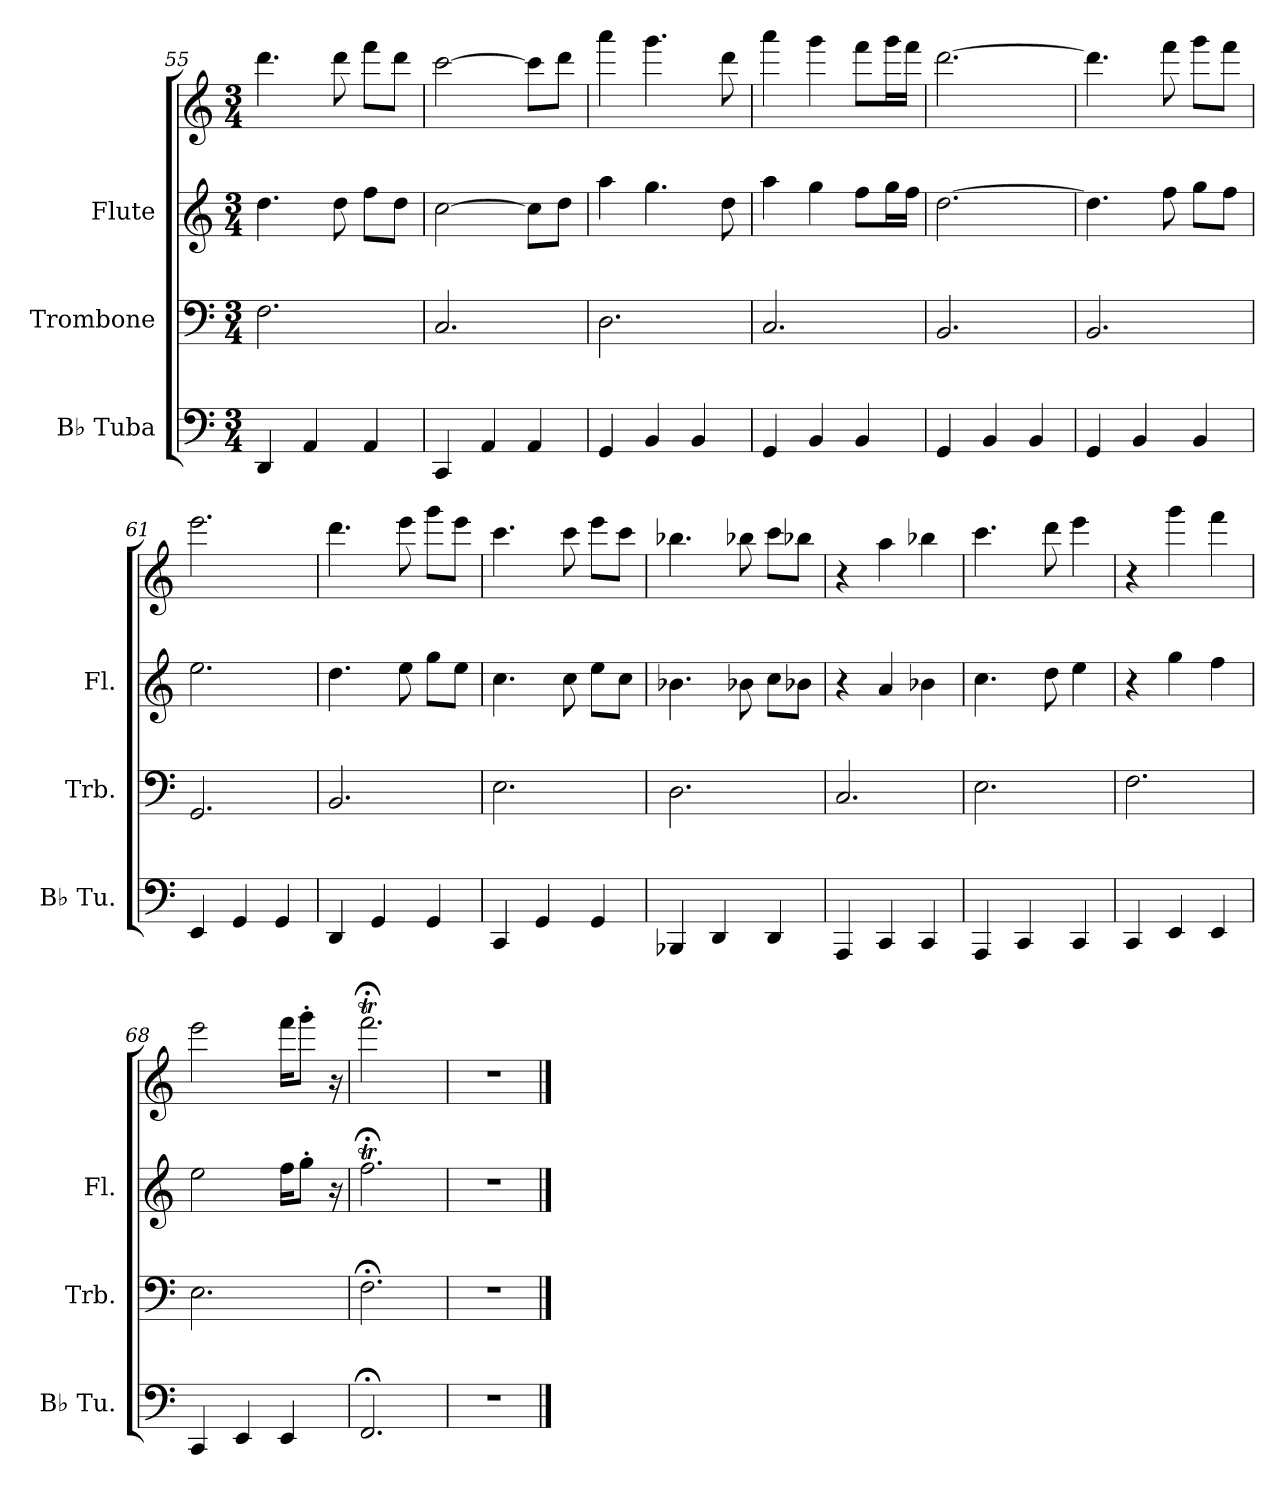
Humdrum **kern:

**kern	**kern	**kern	**kern
*part3	*part2	*part1	*part1
*staff4	*staff3	*staff2	*staff1
*I"B♭ Tuba	*I"Trombone	*I"Flute	*
*I'B♭ Tu.	*I'Trb.	*I'Fl.	*
*clefF4	*clefF4	*clefG2	*clefG2
*k[]	*k[]	*k[]	*k[]
*C:	*C:	*C:	*C:
*M3/4	*M3/4	*M3/4	*M3/4
=55	=55	=55	=55
4DD/	2.F\	4.dd\	4.ddd\
4AA/	.	.	.
.	.	8dd\	8ddd\
4AA/	.	8ff\L	8fff\L
.	.	8dd\J	8ddd\J
!!LO:LB:g=z
=56	=56	=56	=56
4CC/	2.C/	[2cc\	[2ccc\
4AA/	.	.	.
4AA/	.	8cc\L]	8ccc\L]
.	.	8dd\J	8ddd\J
=57	=57	=57	=57
4GG/	2.D\	4aa\	4aaa\
4BB/	.	4.gg\	4.ggg\
4BB/	.	.	.
.	.	8dd\	8ddd\
=58	=58	=58	=58
4GG/	2.C/	4aa\	4aaa\
4BB/	.	4gg\	4ggg\
4BB/	.	8ff\L	8fff\L
.	.	16gg\L	16ggg\L
.	.	16ff\JJ	16fff\JJ
=59	=59	=59	=59
4GG/	2.BB/	[2.dd\	[2.ddd\
4BB/	.	.	.
4BB/	.	.	.
=60	=60	=60	=60
4GG/	2.BB/	4.dd\]	4.ddd\]
4BB/	.	.	.
.	.	8ff\	8fff\
4BB/	.	8gg\L	8ggg\L
.	.	8ff\J	8fff\J
!!LO:LB:g=z
=61	=61	=61	=61
4EE/	2.GG/	2.ee\	2.eee\
4GG/	.	.	.
4GG/	.	.	.
=62	=62	=62	=62
4DD/	2.BB/	4.dd\	4.ddd\
4GG/	.	.	.
.	.	8ee\	8eee\
4GG/	.	8gg\L	8ggg\L
.	.	8ee\J	8eee\J
=63	=63	=63	=63
4CC/	2.E\	4.cc\	4.ccc\
4GG/	.	.	.
.	.	8cc\	8ccc\
4GG/	.	8ee\L	8eee\L
.	.	8cc\J	8ccc\J
=64	=64	=64	=64
4BBB-X/	2.D\	4.b-X\	4.bb-X\
4DD/	.	.	.
.	.	8b-X\	8bb-X\
4DD/	.	8cc\L	8ccc\L
.	.	8b-X\J	8bb-X\J
=65	=65	=65	=65
4AAA/	2.C/	4r	4r
4CC/	.	4a/	4aa\
4CC/	.	4b-X\	4bb-X\
!!LO:PB:g=z
=66	=66	=66	=66
4AAA/	2.E\	4.cc\	4.ccc\
4CC/	.	.	.
.	.	8dd\	8ddd\
4CC/	.	4ee\	4eee\
=67	=67	=67	=67
4CC/	2.F\	4r	4r
4EE/	.	4gg\	4ggg\
4EE/	.	4ff\	4fff\
=68	=68	=68	=68
4CC/	2.E\	2ee\	2eee\
4EE/	.	.	.
4EE/	.	16ff\KL	16fff\KL
.	.	8gg'\J	8ggg'\J
.	.	16r	16r
=69	=69	=69	=69
2.FF;</	2.F;<\	2.ff;<T\	2.fff;<T\
=70	=70	=70	=70
2.r	2.r	2.r	2.r
==	==	==	==
*-	*-	*-	*-
